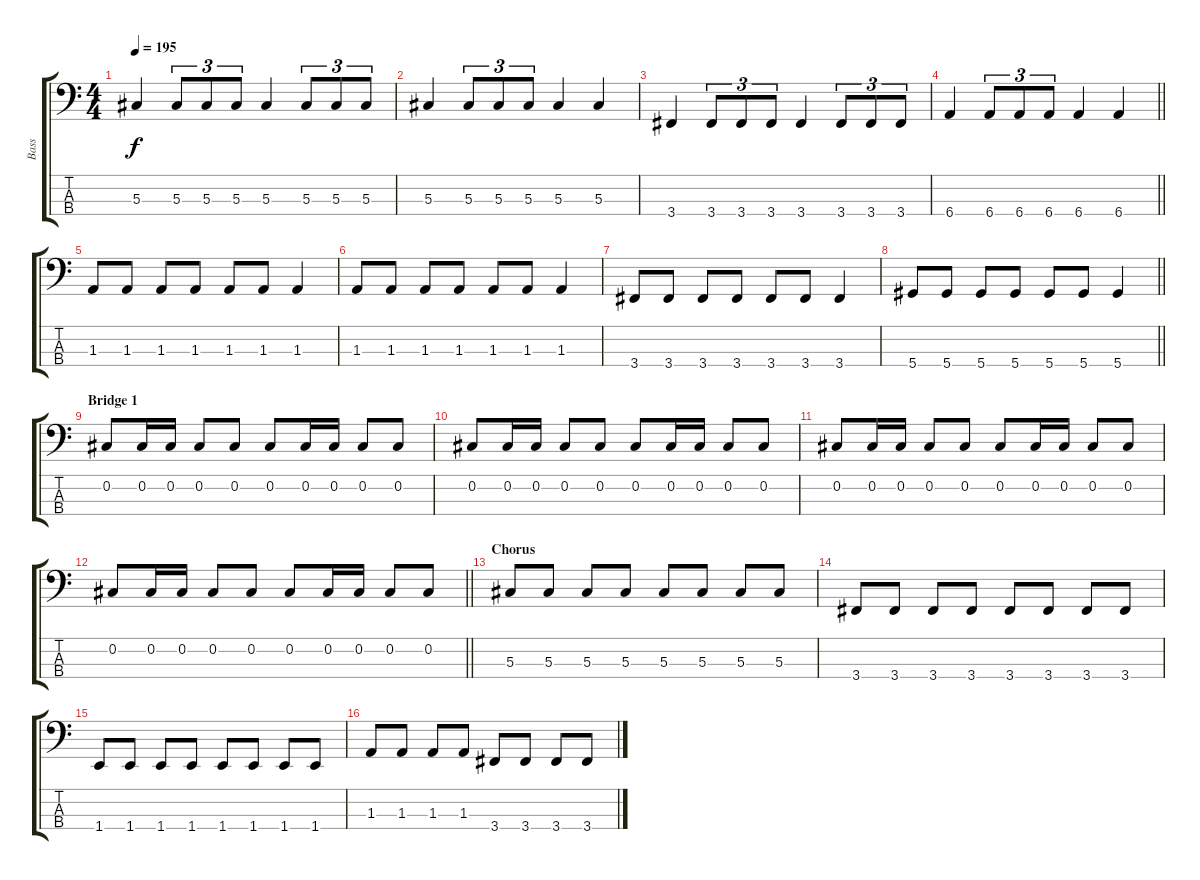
\track ("Bass" "Bass") {instrument electricbasspick}
\staff {score tabs}
\tuning (Gb2 Db2 Ab1 Eb1) {hide}
\ts (4 4)
\tempo 195
\clef f4
\ks c
5.3.4{dy f} 5.3.8{tu (3 2)} 5.3.8{tu (3 2)} 5.3.8{tu (3 2)} 5.3.4 5.3.8{tu (3 2)} 5.3.8{tu (3 2)} 5.3.8{tu (3 2)} |
5.3.4 5.3.8{tu (3 2)} 5.3.8{tu (3 2)} 5.3.8{tu (3 2)} 5.3.4 5.3.4 |
3.4.4 3.4.8{tu (3 2)} 3.4.8{tu (3 2)} 3.4.8{tu (3 2)} 3.4.4 3.4.8{tu (3 2)} 3.4.8{tu (3 2)} 3.4.8{tu (3 2)} |
\barLineRight lightlight
6.4.4 6.4.8{tu (3 2)} 6.4.8{tu (3 2)} 6.4.8{tu (3 2)} 6.4.4 6.4.4 |
1.3.8 1.3.8 1.3.8 1.3.8 1.3.8 1.3.8 1.3.4 |
1.3.8 1.3.8 1.3.8 1.3.8 1.3.8 1.3.8 1.3.4 |
3.4.8 3.4.8 3.4.8 3.4.8 3.4.8 3.4.8 3.4.4 |
\barLineRight lightlight
5.4.8 5.4.8 5.4.8 5.4.8 5.4.8 5.4.8 5.4.4 |
\section ("" "Bridge 1")
0.2.8 0.2.16 0.2.16 0.2.8 0.2.8 0.2.8 0.2.16 0.2.16 0.2.8 0.2.8 |
0.2.8 0.2.16 0.2.16 0.2.8 0.2.8 0.2.8 0.2.16 0.2.16 0.2.8 0.2.8 |
0.2.8 0.2.16 0.2.16 0.2.8 0.2.8 0.2.8 0.2.16 0.2.16 0.2.8 0.2.8 |
\barLineRight lightlight
0.2.8 0.2.16 0.2.16 0.2.8 0.2.8 0.2.8 0.2.16 0.2.16 0.2.8 0.2.8 |
\section ("" "Chorus")
5.3.8 5.3.8 5.3.8 5.3.8 5.3.8 5.3.8 5.3.8 5.3.8 |
3.4.8 3.4.8 3.4.8 3.4.8 3.4.8 3.4.8 3.4.8 3.4.8 |
1.4.8 1.4.8 1.4.8 1.4.8 1.4.8 1.4.8 1.4.8 1.4.8 |
1.3.8 1.3.8 1.3.8 1.3.8 3.4.8 3.4.8 3.4.8 3.4.8
